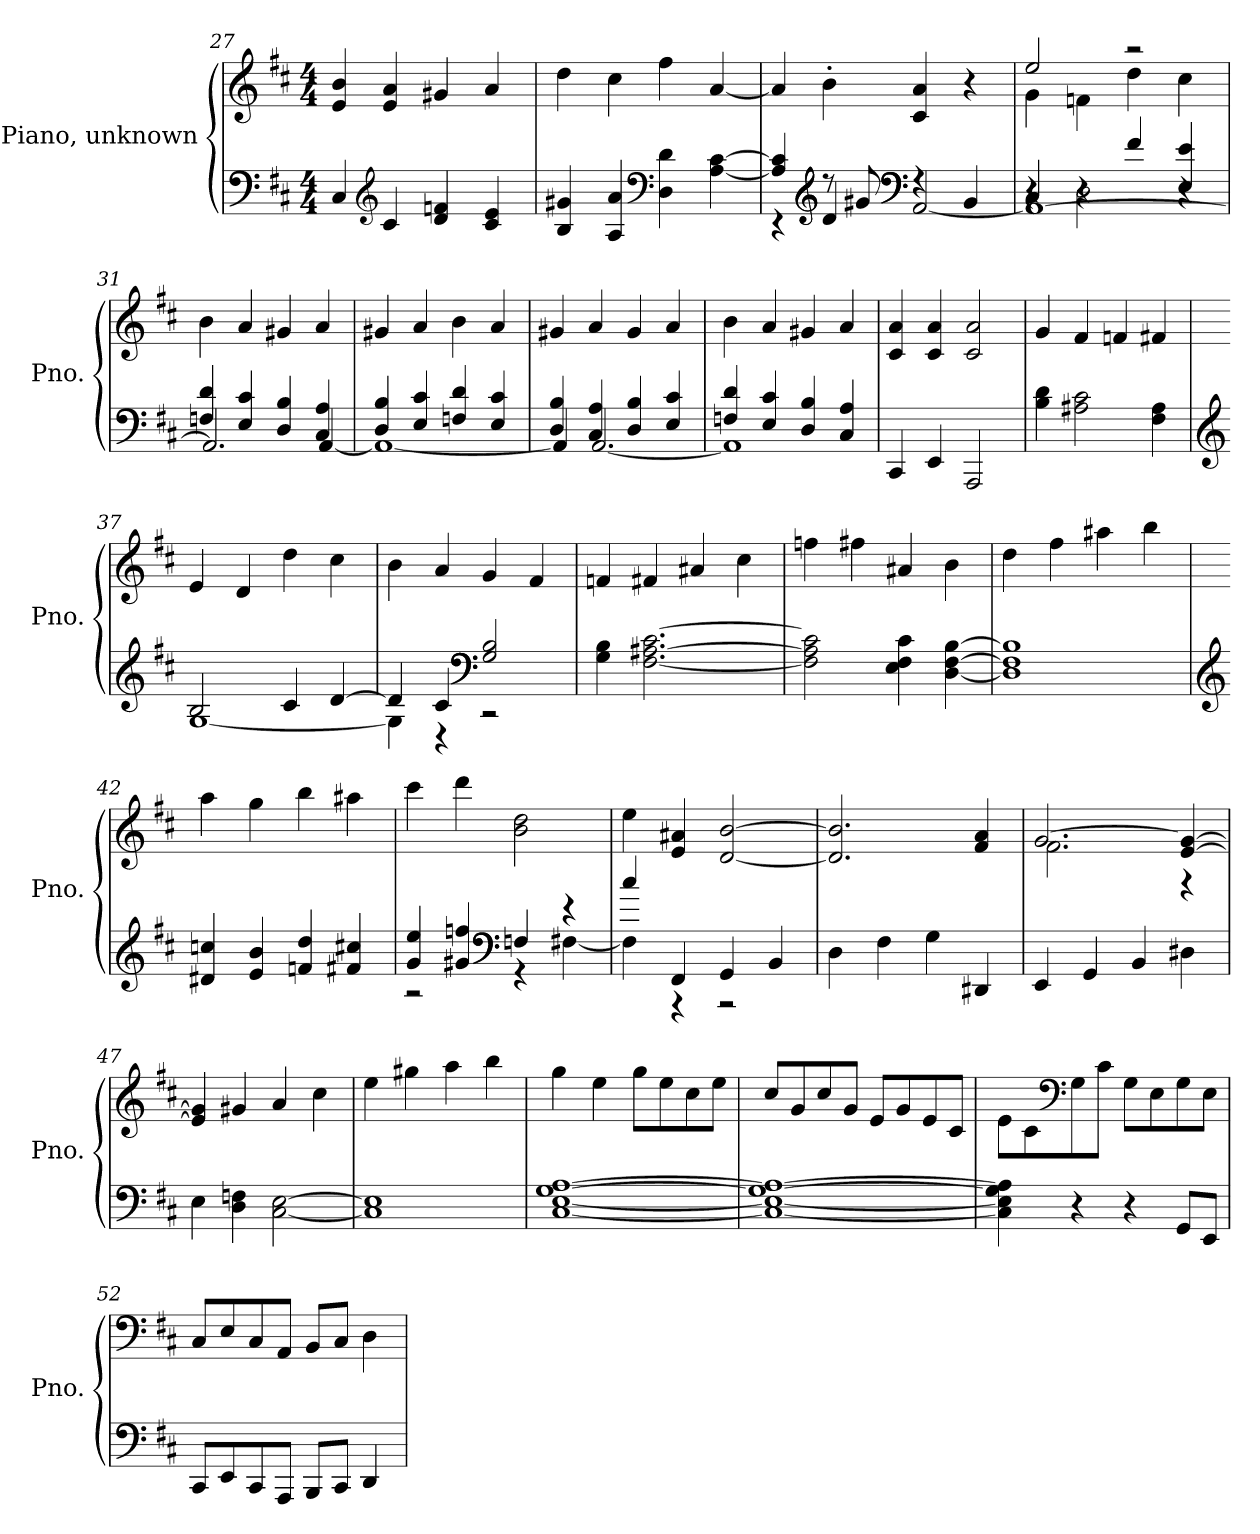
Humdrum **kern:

**kern	**kern
*part1	*part1
*staff2	*staff1
*I"Piano, unknown	*
*I'Pno.	*
*clefF4	*clefG2
*k[f#c#]	*k[f#c#]
*M4/4	*M4/4
=27	=27
4C#/	4e/ 4b/
*clefG2	*
4c#/	4e/ 4a/
4d/ 4fn/	4g#X/
4c#/ 4e/	4a/
=28	=28
4B/ 4g#X/	4dd\
4A/ 4a/	4cc#\
*clefF4	*
4D\ 4d\	4ff#\
[4A\ [4c#\	[4a/
=29	=29
*^	*
4A/] 4c#/]	4r	4a/]
*clefG2	*	*
8r	4d/	4b'\
8g#X/	.	.
*clefF4	*	*
4r	[2AA/	4c#/ 4a/
4BB/	.	4r
=30	=30	=30
*	*^	*^
4C#/	4r	1AA_	2ee/	4g\
4r	2D\	.	.	4fn\
4f#/	.	.	2r	4dd\
4E/ 4e/	4r	.	.	4cc#\
*	*v	*v	*	*
*	*	*v	*v
!!LO:LB:g=z
=31	=31	=31
4Fn/ 4d/	2.AA/]	4b\
4E/ 4c#/	.	4a/
4D/ 4B/	.	4g#X/
4C#/ 4A/	[4AA/	4a/
=32	=32	=32
4D/ 4B/	1AA_	4g#X/
4E/ 4c#/	.	4a/
4Fn/ 4d/	.	4b\
4E/ 4c#/	.	4a/
=33	=33	=33
4D/ 4B/	4AA/]	4g#X/
4C#/ 4A/	[2.AA/	4a/
4D/ 4B/	.	4g#/
4E/ 4c#/	.	4a/
=34	=34	=34
4Fn/ 4d/	1AA]	4b\
4E/ 4c#/	.	4a/
4D/ 4B/	.	4g#X/
4C#/ 4A/	.	4a/
*v	*v	*
=35	=35
4CC#/	4c#/ 4a/
4EE/	4c#/ 4a/
2AAA/	2c#/ 2a/
=36	=36
4B\ 4d\	4g/
2A#X\ 2c#\	4f#/
.	4fn/
4F#\ 4A#\	4f#X/
!!LO:PB:g=z
=37	=37
*clefG2	*
*^	*
2B/	[1G	4e/
.	.	4d/
4c#/	.	4dd\
[4d/	.	4cc#\
=38	=38	=38
4d/]	4G\]	4b\
4c#/	4r	4a/
*clefF4	*	*
2G/ 2B/	2r	4g/
.	.	4f#/
*v	*v	*
=39	=39
4G\ 4B\	4fn/
[2.F#\ [2.A#X\ [2.c#\	4f#X/
.	4a#X/
.	4cc#\
=40	=40
2F#\] 2A#\] 2c#\]	4ffn\
.	4ff#X\
4E\ 4F#\ 4c#\	4a#X/
[4D\ [4F#\ [4B\	4b\
=41	=41
1D] 1F#] 1B]	4dd\
.	4ff#\
.	4aa#X\
.	4bb\
=42	=42
*clefG2	*
4d#X/ 4ccn/	4aa\
4e/ 4b/	4gg\
4fn/ 4dd/	4bb\
4f#X/ 4cc#X/	4aa#X\
!!LO:LB:g=z
=43	=43
*^	*
4g/ 4ee/	2r	4ccc#\
4g#X/ 4ffn/	.	4ddd\
*clefF4	*	*
4Fn/	4r	2b\ 2dd\
4r	[4F#X\	.
=44	=44	=44
4cc#/	4F#\]	4ee\
4FF#/	4r	4e/ 4a#X/
4GG/	2r	[2d/ [2b/
4BB/	.	.
*v	*v	*
=45	=45
4D\	2.d/] 2.b/]
4F#\	.
4G\	.
4DD#X/	4f#/ 4a/
=46	=46
*	*^
4EE/	[2.g/	2.f#\
4GG/	.	.
4BB/	.	.
4D#X\	[4e/ 4g/_	4r
*	*v	*v
=47	=47
4E\	4e/] 4g/]
4D\ 4Fn\	4g#X/
[2C#\ [2E\	4a/
.	4cc#\
=48	=48
1C#] 1E]	4ee\
.	4gg#X\
.	4aa\
.	4bb\
!!LO:LB:g=z
=49	=49
[1C# [1E [1G [1A	4gg\
.	4ee\
.	8gg\L
.	8ee\
.	8cc#\
.	8ee\J
=50	=50
1C#_ 1E_ 1G_ 1A_	8cc#/L
.	8g/
.	8cc#/
.	8g/J
.	8e/L
.	8g/
.	8e/
.	8c#/J
=51	=51
4C#\] 4E\] 4G\] 4A\]	8e\L
.	8c#\
*	*clefF4
4r	8G\
.	8c#\J
4r	8G\L
.	8E\
8GG/L	8G\
8EE/J	8E\J
=52	=52
8CC#/L	8C#/L
8EE/	8E/
8CC#/	8C#/
8AAA/J	8AA/J
8BBB/L	8BB/L
8CC#/J	8C#/J
4DD/	4D\
=	=
*-	*-
